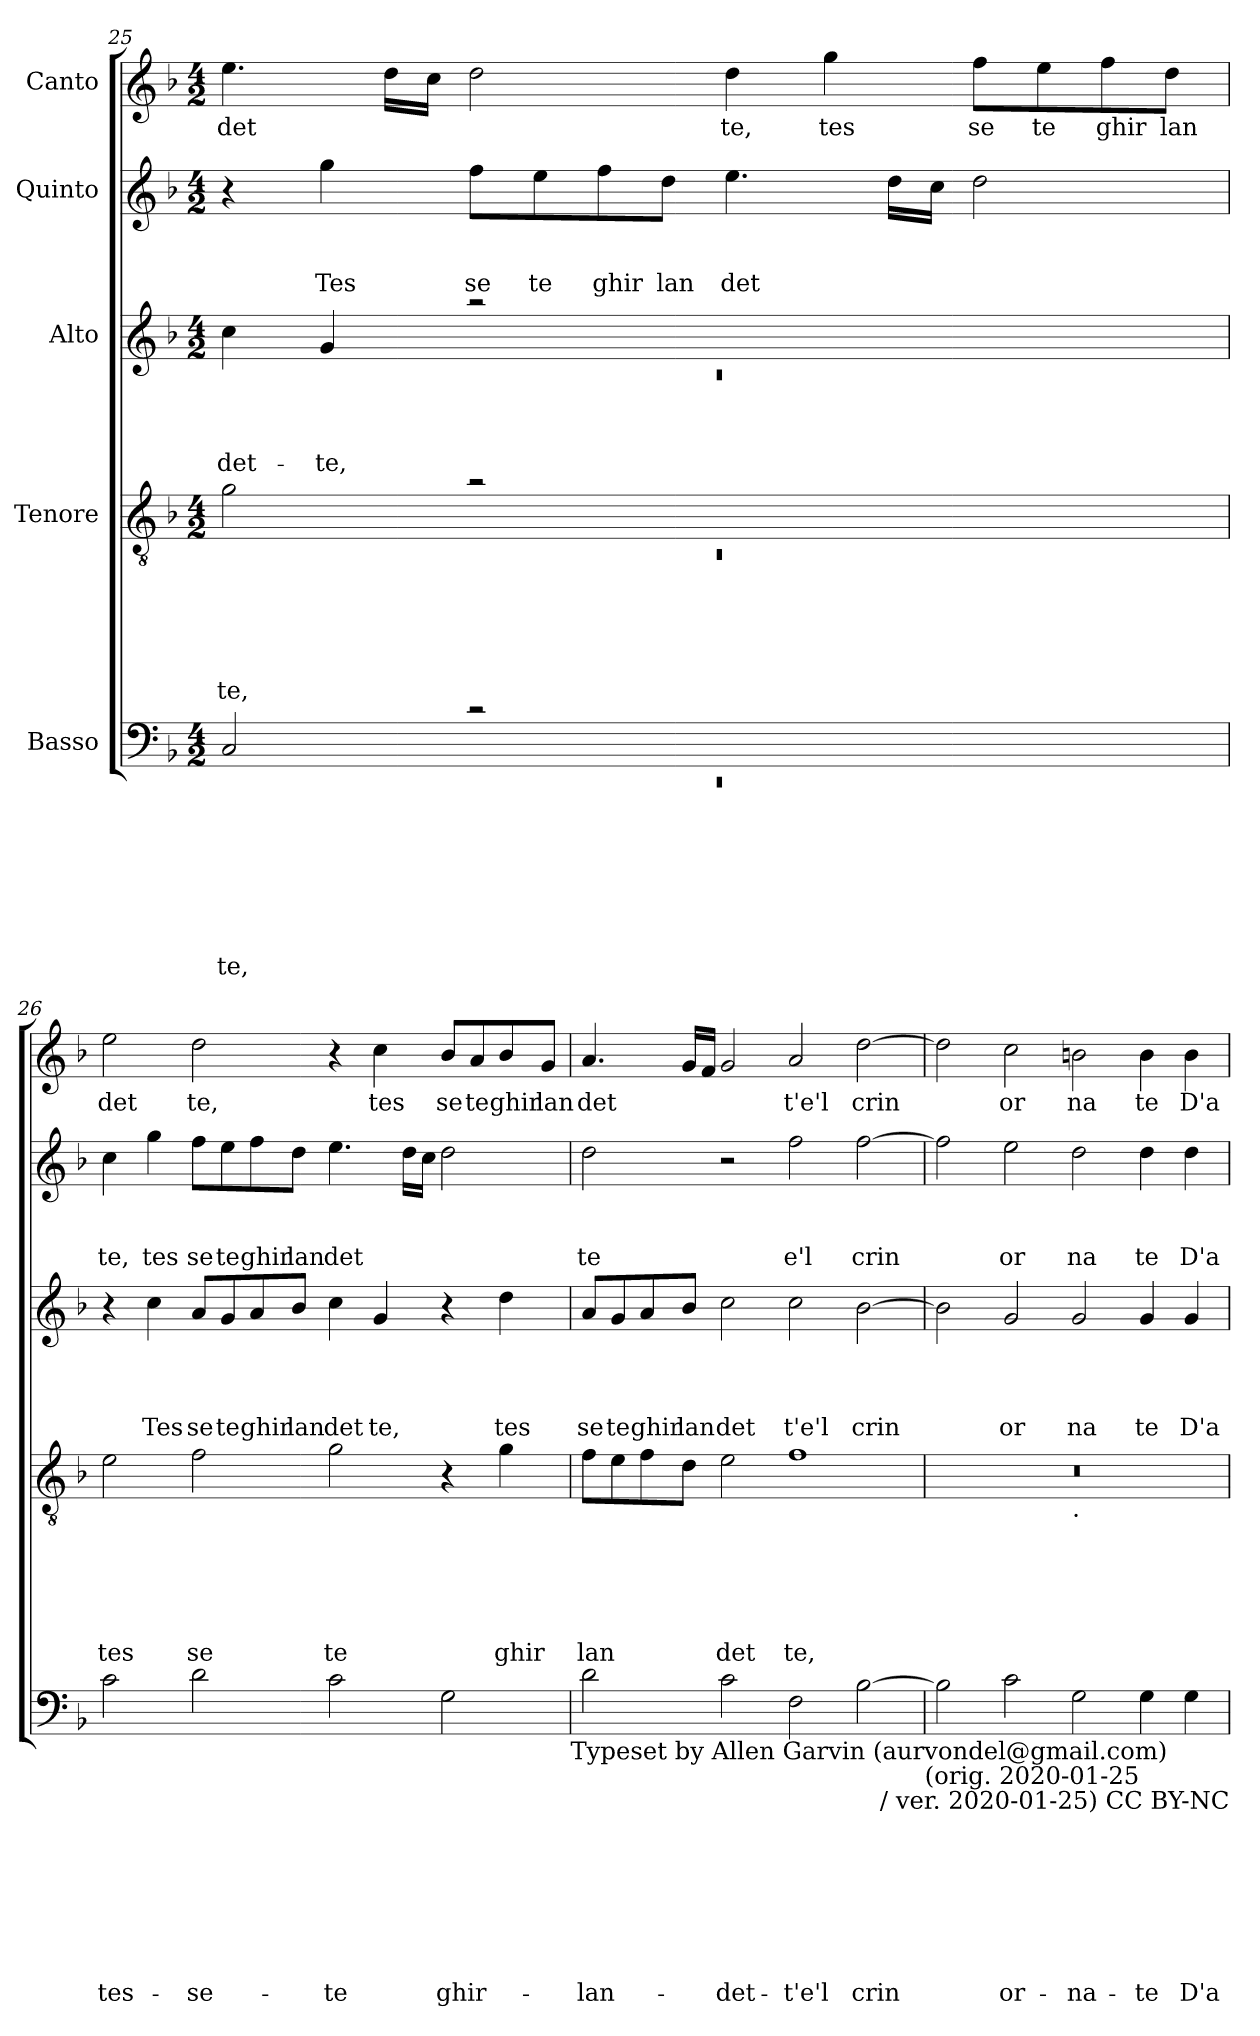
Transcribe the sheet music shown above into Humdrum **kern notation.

**kern	**text	**text	**text	**text	**text	**text	**text	**text	**kern	**text	**text	**text	**text	**text	**text	**kern	**text	**text	**text	**text	**kern	**text	**text	**text	**kern	**text
*part5	*part5	*part5	*part5	*part5	*part5	*part5	*part5	*part5	*part4	*part4	*part4	*part4	*part4	*part4	*part4	*part3	*part3	*part3	*part3	*part3	*part2	*part2	*part2	*part2	*part1	*part1
*staff5	*staff5	*staff5	*staff5	*staff5	*staff5	*staff5	*staff5	*staff5	*staff4	*staff4	*staff4	*staff4	*staff4	*staff4	*staff4	*staff3	*staff3	*staff3	*staff3	*staff3	*staff2	*staff2	*staff2	*staff2	*staff1	*staff1
*I"Basso	*	*	*	*	*	*	*	*	*I"Tenore	*	*	*	*	*	*	*I"Alto	*	*	*	*	*I"Quinto	*	*	*	*I"Canto	*
*clefF4	*	*	*	*	*	*	*	*	*clefGv2	*	*	*	*	*	*	*clefG2	*	*	*	*	*clefG2	*	*	*	*clefG2	*
*k[b-]	*	*	*	*	*	*	*	*	*k[b-]	*	*	*	*	*	*	*k[b-]	*	*	*	*	*k[b-]	*	*	*	*k[b-]	*
*F:	*	*	*	*	*	*	*	*	*F:	*	*	*	*	*	*	*F:	*	*	*	*	*F:	*	*	*	*F:	*
*M4/2	*	*	*	*	*	*	*	*	*M4/2	*	*	*	*	*	*	*M4/2	*	*	*	*	*M4/2	*	*	*	*M4/2	*
=25	=25	=25	=25	=25	=25	=25	=25	=25	=25	=25	=25	=25	=25	=25	=25	=25	=25	=25	=25	=25	=25	=25	=25	=25	=25	=25
*^	*	*	*	*	*	*	*	*	*^	*	*	*	*	*	*	*^	*	*	*	*	*	*	*	*	*	*
!	!LO:N:vis=1	!	!	!	!	!	!	!	!LO:LY:b	!	!LO:N:vis=1	!	!	!	!	!	!LO:LY:b	!	!LO:N:vis=1	!	!	!	!LO:LY:b	!	!	!	!	!	!LO:LY:b
2C/	0rEE	.	.	.	.	.	.	.	te,	2g\	0rC	.	.	.	.	.	-te,	4cc\	0rc	.	.	.	-det-	4r	.	.	.	4.ee\	det
!	!	!	!	!	!	!	!	!	!	!	!	!	!	!	!	!	!	!	!	!	!	!	!LO:LY:b	!	!	!	!LO:LY:b	!	!
.	.	.	.	.	.	.	.	.	.	.	.	.	.	.	.	.	.	4g/	.	.	.	.	-te,	4gg\	.	.	Tes	.	.
.	.	.	.	.	.	.	.	.	.	.	.	.	.	.	.	.	.	.	.	.	.	.	.	.	.	.	.	16dd\LL	.
.	.	.	.	.	.	.	.	.	.	.	.	.	.	.	.	.	.	.	.	.	.	.	.	.	.	.	.	16cc\JJ	.
!	!	!	!	!	!	!	!	!	!	!	!	!	!	!	!	!	!	!	!	!	!	!	!	!	!	!	!LO:LY:b	!	!
2rc	.	.	.	.	.	.	.	.	.	2ra	.	.	.	.	.	.	.	2raa	.	.	.	.	.	8ff\L	.	.	se	2dd\	.
!	!	!	!	!	!	!	!	!	!	!	!	!	!	!	!	!	!	!	!	!	!	!	!	!	!	!	!LO:LY:b	!	!
.	.	.	.	.	.	.	.	.	.	.	.	.	.	.	.	.	.	.	.	.	.	.	.	8ee\	.	.	te	.	.
!	!	!	!	!	!	!	!	!	!	!	!	!	!	!	!	!	!	!	!	!	!	!	!	!	!	!	!LO:LY:b	!	!
.	.	.	.	.	.	.	.	.	.	.	.	.	.	.	.	.	.	.	.	.	.	.	.	8ff\	.	.	ghir	.	.
!	!	!	!	!	!	!	!	!	!	!	!	!	!	!	!	!	!	!	!	!	!	!	!	!	!	!	!LO:LY:b	!	!
.	.	.	.	.	.	.	.	.	.	.	.	.	.	.	.	.	.	.	.	.	.	.	.	8dd\J	.	.	lan	.	.
!	!	!	!	!	!	!	!	!	!	!	!	!	!	!	!	!	!	!	!	!	!	!	!	!	!	!	!LO:LY:b	!	!LO:LY:b
1ryy	.	.	.	.	.	.	.	.	.	1ryy	.	.	.	.	.	.	.	1ryy	.	.	.	.	.	4.ee\	.	.	det	4dd\	te,
!	!	!	!	!	!	!	!	!	!	!	!	!	!	!	!	!	!	!	!	!	!	!	!	!	!	!	!	!	!LO:LY:b
.	.	.	.	.	.	.	.	.	.	.	.	.	.	.	.	.	.	.	.	.	.	.	.	.	.	.	.	4gg\	tes
.	.	.	.	.	.	.	.	.	.	.	.	.	.	.	.	.	.	.	.	.	.	.	.	16dd\LL	.	.	.	.	.
.	.	.	.	.	.	.	.	.	.	.	.	.	.	.	.	.	.	.	.	.	.	.	.	16cc\JJ	.	.	.	.	.
!	!	!	!	!	!	!	!	!	!	!	!	!	!	!	!	!	!	!	!	!	!	!	!	!	!	!	!	!	!LO:LY:b
.	.	.	.	.	.	.	.	.	.	.	.	.	.	.	.	.	.	.	.	.	.	.	.	2dd\	.	.	.	8ff\L	se
!	!	!	!	!	!	!	!	!	!	!	!	!	!	!	!	!	!	!	!	!	!	!	!	!	!	!	!	!	!LO:LY:b
.	.	.	.	.	.	.	.	.	.	.	.	.	.	.	.	.	.	.	.	.	.	.	.	.	.	.	.	8ee\	te
!	!	!	!	!	!	!	!	!	!	!	!	!	!	!	!	!	!	!	!	!	!	!	!	!	!	!	!	!	!LO:LY:b
.	.	.	.	.	.	.	.	.	.	.	.	.	.	.	.	.	.	.	.	.	.	.	.	.	.	.	.	8ff\	ghir
!	!	!	!	!	!	!	!	!	!	!	!	!	!	!	!	!	!	!	!	!	!	!	!	!	!	!	!	!	!LO:LY:b
.	.	.	.	.	.	.	.	.	.	.	.	.	.	.	.	.	.	.	.	.	.	.	.	.	.	.	.	8dd\J	lan
*v	*v	*	*	*	*	*	*	*	*	*	*	*	*	*	*	*	*	*v	*v	*	*	*	*	*	*	*	*	*	*
*	*	*	*	*	*	*	*	*	*v	*v	*	*	*	*	*	*	*	*	*	*	*	*	*	*	*	*	*
!!LO:LB:g=z
=26	=26	=26	=26	=26	=26	=26	=26	=26	=26	=26	=26	=26	=26	=26	=26	=26	=26	=26	=26	=26	=26	=26	=26	=26	=26	=26
!	!	!	!	!	!	!	!	!LO:LY:b	!	!	!	!	!	!	!LO:LY:b	!	!	!	!	!	!	!	!	!LO:LY:b	!	!LO:LY:b
2c\	.	.	.	.	.	.	.	tes-	2e\	.	.	.	.	.	tes	4r	.	.	.	.	4cc\	.	.	te,	2ee\	det
!	!	!	!	!	!	!	!	!	!	!	!	!	!	!	!	!	!	!	!	!LO:LY:b	!	!	!	!LO:LY:b	!	!
.	.	.	.	.	.	.	.	.	.	.	.	.	.	.	.	4cc\	.	.	.	Tes	4gg\	.	.	tes	.	.
!	!	!	!	!	!	!	!	!LO:LY:b	!	!	!	!	!	!	!LO:LY:b	!	!	!	!	!LO:LY:b	!	!	!	!LO:LY:b	!	!LO:LY:b
2d\	.	.	.	.	.	.	.	-se-	2f\	.	.	.	.	.	se	8a/L	.	.	.	se	8ff\L	.	.	se	2dd\	te,
!	!	!	!	!	!	!	!	!	!	!	!	!	!	!	!	!	!	!	!	!LO:LY:b	!	!	!	!LO:LY:b	!	!
.	.	.	.	.	.	.	.	.	.	.	.	.	.	.	.	8g/	.	.	.	te	8ee\	.	.	te	.	.
!	!	!	!	!	!	!	!	!	!	!	!	!	!	!	!	!	!	!	!	!LO:LY:b	!	!	!	!LO:LY:b	!	!
.	.	.	.	.	.	.	.	.	.	.	.	.	.	.	.	8a/	.	.	.	ghir	8ff\	.	.	ghir	.	.
!	!	!	!	!	!	!	!	!	!	!	!	!	!	!	!	!	!	!	!	!LO:LY:b	!	!	!	!LO:LY:b	!	!
.	.	.	.	.	.	.	.	.	.	.	.	.	.	.	.	8b-/J	.	.	.	lan	8dd\J	.	.	lan	.	.
!	!	!	!	!	!	!	!	!LO:LY:b	!	!	!	!	!	!	!LO:LY:b	!	!	!	!	!LO:LY:b	!	!	!	!LO:LY:b	!	!
2c\	.	.	.	.	.	.	.	-te	2g\	.	.	.	.	.	te	4cc\	.	.	.	det	4.ee\	.	.	det	4r	.
!	!	!	!	!	!	!	!	!	!	!	!	!	!	!	!	!	!	!	!	!LO:LY:b	!	!	!	!	!	!LO:LY:b
.	.	.	.	.	.	.	.	.	.	.	.	.	.	.	.	4g/	.	.	.	te,	.	.	.	.	4cc\	tes
.	.	.	.	.	.	.	.	.	.	.	.	.	.	.	.	.	.	.	.	.	16dd\LL	.	.	.	.	.
.	.	.	.	.	.	.	.	.	.	.	.	.	.	.	.	.	.	.	.	.	16cc\JJ	.	.	.	.	.
!	!	!	!	!	!	!	!	!LO:LY:b	!	!	!	!	!	!	!	!	!	!	!	!	!	!	!	!	!	!LO:LY:b
2G\	.	.	.	.	.	.	.	ghir-	4r	.	.	.	.	.	.	4r	.	.	.	.	2dd\	.	.	.	8b-/L	se
!	!	!	!	!	!	!	!	!	!	!	!	!	!	!	!	!	!	!	!	!	!	!	!	!	!	!LO:LY:b
.	.	.	.	.	.	.	.	.	.	.	.	.	.	.	.	.	.	.	.	.	.	.	.	.	8a/	te
!	!	!	!	!	!	!	!	!	!	!	!	!	!	!	!LO:LY:b	!	!	!	!	!LO:LY:b	!	!	!	!	!	!LO:LY:b
.	.	.	.	.	.	.	.	.	4g\	.	.	.	.	.	ghir	4dd\	.	.	.	tes	.	.	.	.	8b-/	ghir
!	!	!	!	!	!	!	!	!	!	!	!	!	!	!	!	!	!	!	!	!	!	!	!	!	!	!LO:LY:b
.	.	.	.	.	.	.	.	.	.	.	.	.	.	.	.	.	.	.	.	.	.	.	.	.	8g/J	lan
!LO:TX:b:t=Typeset by Allen Garvin (aurvondel@gmail.com)	!	!	!	!	!	!	!	!	!	!	!	!	!	!	!	!	!	!	!	!	!	!	!	!	!	!
=27	=27	=27	=27	=27	=27	=27	=27	=27	=27	=27	=27	=27	=27	=27	=27	=27	=27	=27	=27	=27	=27	=27	=27	=27	=27	=27
!	!	!	!	!	!	!	!	!LO:LY:b	!	!	!	!	!	!	!LO:LY:b	!	!	!	!	!LO:LY:b	!	!	!	!LO:LY:b	!	!LO:LY:b
2d\	.	.	.	.	.	.	.	-lan-	8f\L	.	.	.	.	.	lan	8a/L	.	.	.	se	2dd\	.	.	te	4.a/	det
!	!	!	!	!	!	!	!	!	!	!	!	!	!	!	!	!	!	!	!	!LO:LY:b	!	!	!	!	!	!
.	.	.	.	.	.	.	.	.	8e\	.	.	.	.	.	.	8g/	.	.	.	te	.	.	.	.	.	.
!	!	!	!	!	!	!	!	!	!	!	!	!	!	!	!	!	!	!	!	!LO:LY:b	!	!	!	!	!	!
.	.	.	.	.	.	.	.	.	8f\	.	.	.	.	.	.	8a/	.	.	.	ghir	.	.	.	.	.	.
!	!	!	!	!	!	!	!	!	!	!	!	!	!	!	!	!	!	!	!	!LO:LY:b	!	!	!	!	!	!
.	.	.	.	.	.	.	.	.	8d\J	.	.	.	.	.	.	8b-/J	.	.	.	lan	.	.	.	.	16g/LL	.
.	.	.	.	.	.	.	.	.	.	.	.	.	.	.	.	.	.	.	.	.	.	.	.	.	16f/JJ	.
!	!	!	!	!	!	!	!	!LO:LY:b	!	!	!	!	!	!	!LO:LY:b	!	!	!	!	!LO:LY:b	!	!	!	!	!	!
2c\	.	.	.	.	.	.	.	-det-	2e\	.	.	.	.	.	det	2cc\	.	.	.	det	2r	.	.	.	2g/	.
!	!	!	!	!	!	!	!	!LO:LY:b	!	!	!	!	!	!	!LO:LY:b	!	!	!	!	!LO:LY:b	!	!	!	!LO:LY:b	!	!LO:LY:b
2F\	.	.	.	.	.	.	.	-t'e'l	1f	.	.	.	.	.	te,	2cc\	.	.	.	t'e'l	2ff\	.	.	e'l	2a/	t'e'l
!	!	!	!	!	!	!	!	!LO:LY:b	!	!	!	!	!	!	!	!	!	!	!	!LO:LY:b	!	!	!	!LO:LY:b	!	!LO:LY:b
[>2B-\	.	.	.	.	.	.	.	crin	.	.	.	.	.	.	.	[>2b-\	.	.	.	crin	[>2ff\	.	.	crin	[>2dd\	crin
!LO:TX:b:t=(orig. 2020-01-25	!	!	!	!	!	!	!	!	!	!	!	!	!	!	!	!	!	!	!	!	!	!	!	!	!	!
=28	=28	=28	=28	=28	=28	=28	=28	=28	=28	=28	=28	=28	=28	=28	=28	=28	=28	=28	=28	=28	=28	=28	=28	=28	=28	=28
*	*	*	*	*	*	*	*	*	*^	*	*	*	*	*	*	*	*	*	*	*	*	*	*	*	*	*
2B-\]	.	.	.	.	.	.	.	.	0r	1ryy	.	.	.	.	.	.	2b-\]	.	.	.	.	2ff\]	.	.	.	2dd\]	.
!	!	!	!	!	!	!	!	!LO:LY:b	!	!	!	!	!	!	!	!	!	!	!	!	!LO:LY:b	!	!	!	!LO:LY:b	!	!LO:LY:b
2c\	.	.	.	.	.	.	.	or-	.	.	.	.	.	.	.	.	2g/	.	.	.	or	2ee\	.	.	or	2cc\	or
!	!	!	!	!	!	!	!	!	!	!LO:TX:b:t=.	!	!	!	!	!	!	!	!	!	!	!	!	!	!	!	!	!
!	!	!	!	!	!	!	!	!LO:LY:b	!	!	!	!	!	!	!	!	!	!	!	!	!LO:LY:b	!	!	!	!LO:LY:b	!	!LO:LY:b
2G\	.	.	.	.	.	.	.	-na-	.	1ryy	.	.	.	.	.	.	2g/	.	.	.	na	2dd\	.	.	na	2bn\	na
!	!	!	!	!	!	!	!	!LO:LY:b	!	!	!	!	!	!	!	!	!	!	!	!	!LO:LY:b	!	!	!	!LO:LY:b	!	!LO:LY:b
4G\	.	.	.	.	.	.	.	-te	.	.	.	.	.	.	.	.	4g/	.	.	.	te	4dd\	.	.	te	4b\	te
!	!	!	!	!	!	!	!	!LO:LY:b	!	!	!	!	!	!	!	!	!	!	!	!	!LO:LY:b	!	!	!	!LO:LY:b	!	!LO:LY:b
4G\	.	.	.	.	.	.	.	D'a-	.	.	.	.	.	.	.	.	4g/	.	.	.	D'a	4dd\	.	.	D'a	4b\	D'a
!LO:TX:b:t=/ ver. 2020-01-25) CC BY-NC	!	!	!	!	!	!	!	!	!	!	!	!	!	!	!	!	!	!	!	!	!	!	!	!	!	!	!
*	*	*	*	*	*	*	*	*	*v	*v	*	*	*	*	*	*	*	*	*	*	*	*	*	*	*	*	*
=	=	=	=	=	=	=	=	=	=	=	=	=	=	=	=	=	=	=	=	=	=	=	=	=	=	=
*-	*-	*-	*-	*-	*-	*-	*-	*-	*-	*-	*-	*-	*-	*-	*-	*-	*-	*-	*-	*-	*-	*-	*-	*-	*-	*-
